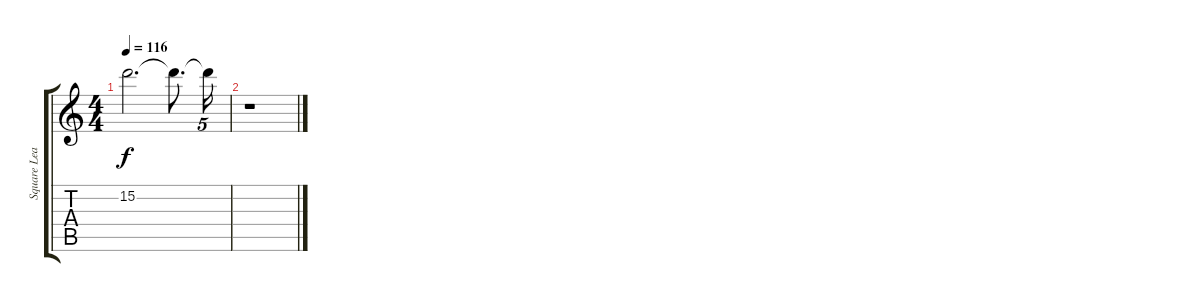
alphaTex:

\track ("Square Lead" "Square Lea") {instrument distortionguitar}
\staff {score tabs}
\tuning (E4 B3 G3 D3 A2 E2) {hide}
\ts (4 4)
\tempo 116
\clef g2
\ks c
15.2{t}.2{d dy f} 15.2{t}.8{d} 15.2{t}.16{tu (5 4)} |
r.1
